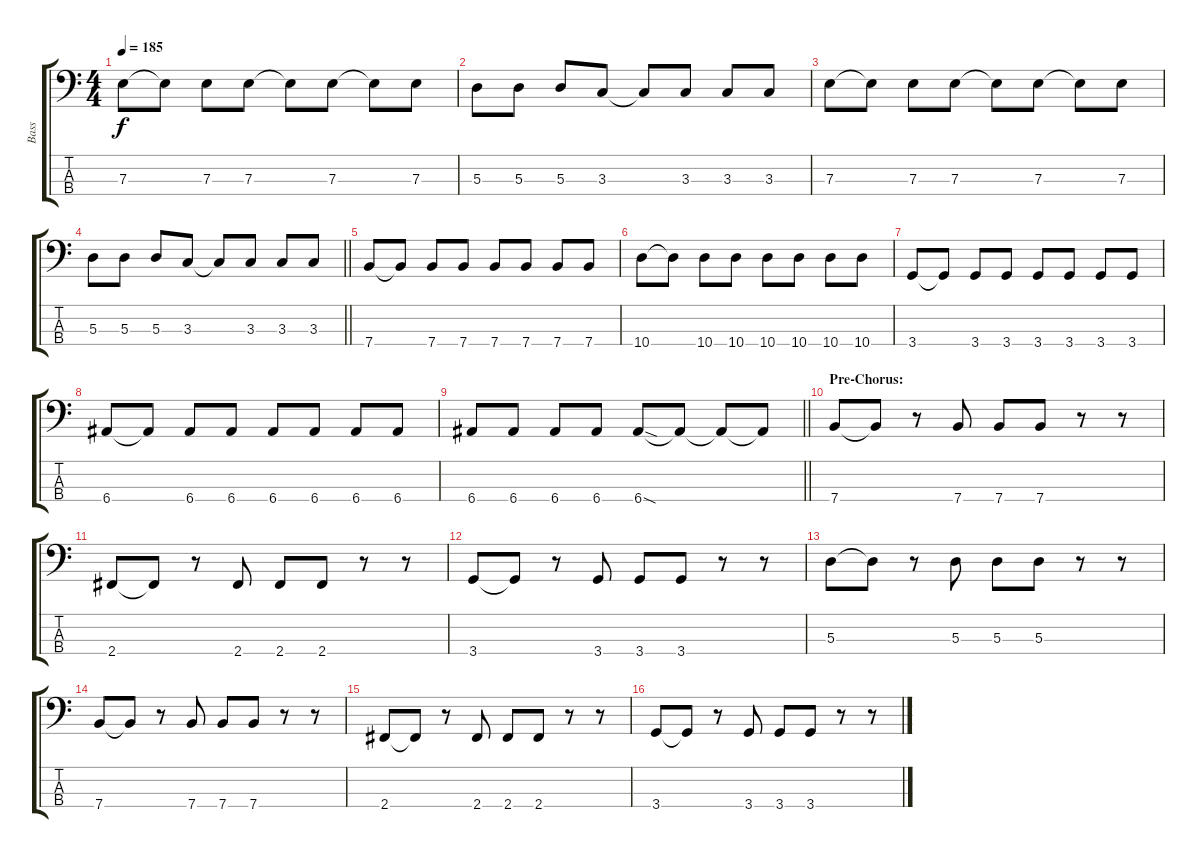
\track ("Bass" "Bass") {instrument electricbasspick}
\staff {score tabs}
\tuning (G2 D2 A1 E1) {hide}
\ts (4 4)
\tempo 185
\clef f4
\ks c
7.3.8{dy f} 7.3{t}.8 7.3.8 7.3.8 7.3{t}.8 7.3.8 7.3{t}.8 7.3.8 |
5.3.8 5.3.8 5.3.8 3.3.8 3.3{t}.8 3.3.8 3.3.8 3.3.8 |
7.3.8 7.3{t}.8 7.3.8 7.3.8 7.3{t}.8 7.3.8 7.3{t}.8 7.3.8 |
\barLineRight lightlight
5.3.8 5.3.8 5.3.8 3.3.8 3.3{t}.8 3.3.8 3.3.8 3.3.8 |
\section ("" "")
7.4.8 7.4{t}.8 7.4.8 7.4.8 7.4.8 7.4.8 7.4.8 7.4.8 |
10.4.8 10.4{t}.8 10.4.8 10.4.8 10.4.8 10.4.8 10.4.8 10.4.8 |
3.4.8 3.4{t}.8 3.4.8 3.4.8 3.4.8 3.4.8 3.4.8 3.4.8 |
6.4.8 6.4{t}.8 6.4.8 6.4.8 6.4.8 6.4.8 6.4.8 6.4.8 |
\barLineRight lightlight
6.4.8 6.4.8 6.4.8 6.4.8 6.4{sod}.8 6.4{t}.8 6.4{t}.8 6.4{t}.8 |
\section ("" "Pre-Chorus:")
7.4.8 7.4{t}.8 r.8 7.4.8 7.4.8 7.4.8 r.8 r.8 |
2.4.8 2.4{t}.8 r.8 2.4.8 2.4.8 2.4.8 r.8 r.8 |
3.4.8 3.4{t}.8 r.8 3.4.8 3.4.8 3.4.8 r.8 r.8 |
5.3.8 5.3{t}.8 r.8 5.3.8 5.3.8 5.3.8 r.8 r.8 |
7.4.8 7.4{t}.8 r.8 7.4.8 7.4.8 7.4.8 r.8 r.8 |
2.4.8 2.4{t}.8 r.8 2.4.8 2.4.8 2.4.8 r.8 r.8 |
3.4.8 3.4{t}.8 r.8 3.4.8 3.4.8 3.4.8 r.8 r.8
